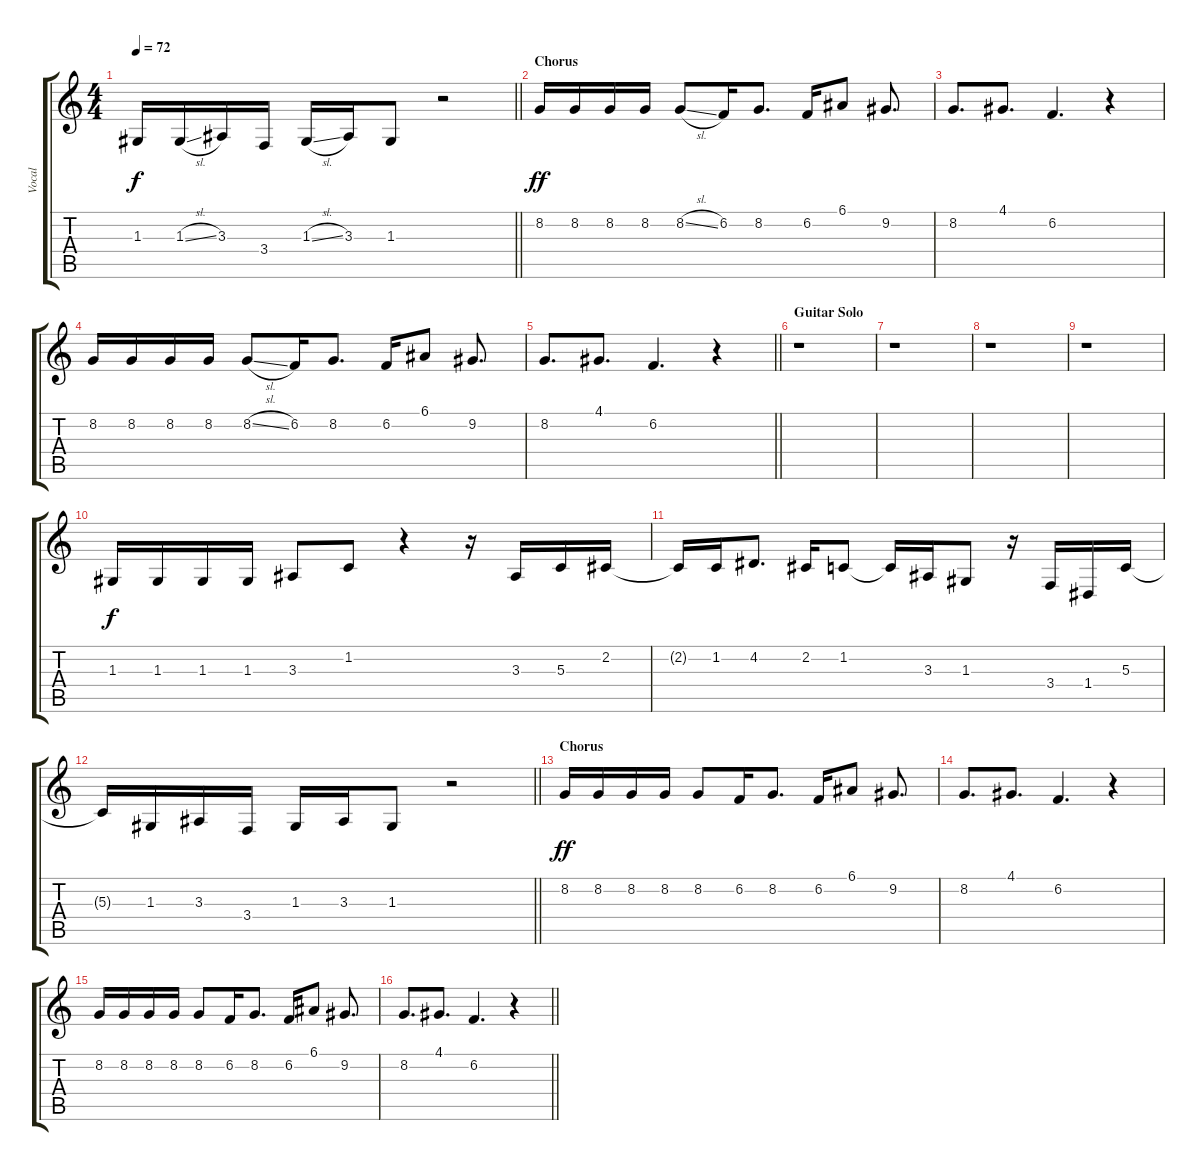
\track ("Vocal" "Vocal") {instrument clarinet}
\staff {score tabs}
\tuning (E4 B3 G3 D3 A2 E2) {hide}
\ts (4 4)
\tempo 72
\clef g2
\barLineRight lightlight
\ks c
1.3.16{dy f} 1.3{sl}.16 3.3.16 3.4.16 1.3{sl}.16 3.3.16 1.3.8 r.2 |
\section ("" "Chorus")
8.2.16{dy ff} 8.2.16 8.2.16 8.2.16 8.2{sl}.8 6.2.16 8.2.8{d} 6.2.16 6.1.8 9.2.8{d} |
8.2.8{d} 4.1.8{d} 6.2.4{d} r.4 |
8.2.16 8.2.16 8.2.16 8.2.16 8.2{sl}.8 6.2.16 8.2.8{d} 6.2.16 6.1.8 9.2.8{d} |
\barLineRight lightlight
8.2.8{d} 4.1.8{d} 6.2.4{d} r.4 |
\section ("" "Guitar Solo")
r.1 |
r.1 |
r.1 |
r.1 |
1.3.16{dy f volume 16} 1.3.16 1.3.16 1.3.16 3.3.8 1.2.8 r.4 r.16 3.3.16 5.3.16 2.2.16 |
2.2{t}.16 1.2.16 4.2.8{d} 2.2.16 1.2.8 1.2{t}.16 3.3.16 1.3.8 r.16 3.4.16 1.4.16 5.3.16 |
\barLineRight lightlight
5.3{t}.16 1.3.16 3.3.16 3.4.16 1.3.16 3.3.16 1.3.8 r.2 |
\section ("" "Chorus")
8.2.16{dy ff} 8.2.16 8.2.16 8.2.16 8.2.8 6.2.16 8.2.8{d} 6.2.16 6.1.8 9.2.8{d} |
8.2.8{d} 4.1.8{d} 6.2.4{d} r.4 |
8.2.16 8.2.16 8.2.16 8.2.16 8.2.8 6.2.16 8.2.8{d} 6.2.16 6.1.8 9.2.8{d} |
\barLineRight lightlight
8.2.8{d} 4.1.8{d} 6.2.4{d} r.4
